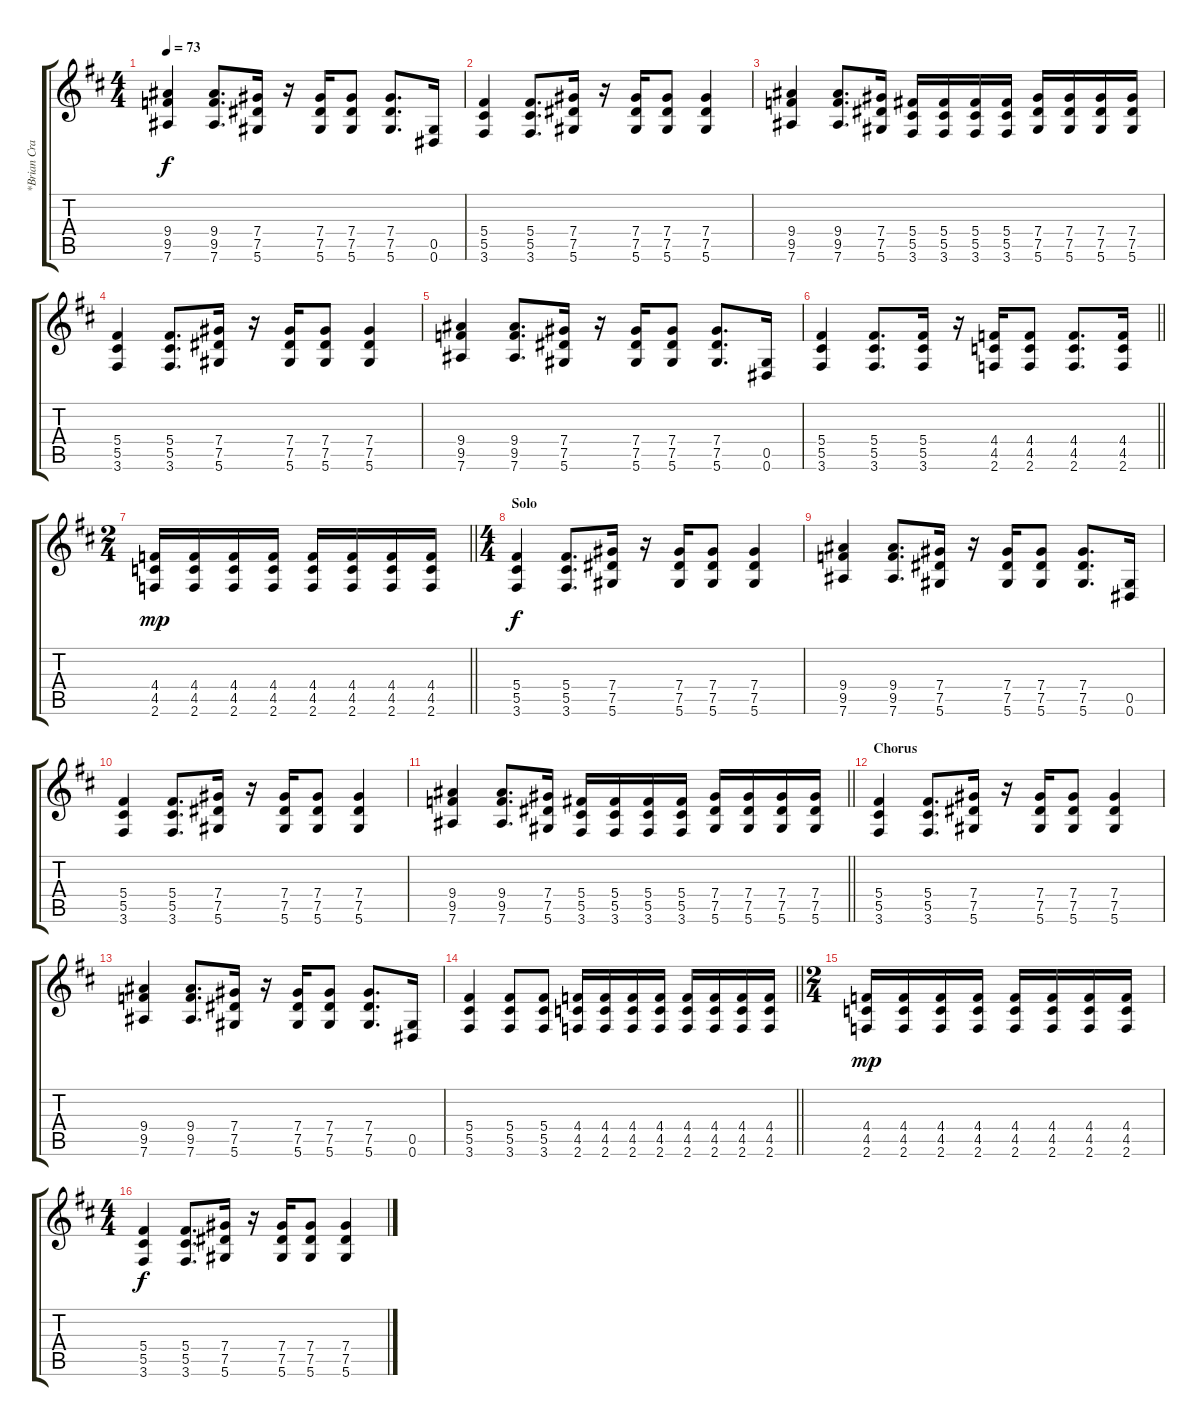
\track ("*Brian Craddock (Rythm Guitar)" "*Brian Cra") {instrument distortionguitar}
\staff {score tabs}
\tuning (Eb4 Bb3 Gb3 Db3 Ab2 Eb2) {hide}
\ts (4 4)
\tempo 73
\clef g2
\ks d
(9.4 9.5 7.6).4{dy f} (9.4 9.5 7.6).8{d} (7.4 7.5 5.6).16 r.16 (7.4 7.5 5.6).16 (7.4 7.5 5.6).8 (7.4 7.5 5.6).8{d} (0.5 0.6).16 |
(5.4 5.5 3.6).4 (5.4 5.5 3.6).8{d} (7.4 7.5 5.6).16 r.16 (7.4 7.5 5.6).16 (7.4 7.5 5.6).8 (7.4 7.5 5.6).4 |
(9.4 9.5 7.6).4 (9.4 9.5 7.6).8{d} (7.4 7.5 5.6).16 (5.4 5.5 3.6).16 (5.4 5.5 3.6).16 (5.4 5.5 3.6).16 (5.4 5.5 3.6).16 (7.4 7.5 5.6).16 (7.4 7.5 5.6).16 (7.4 7.5 5.6).16 (7.4 7.5 5.6).16 |
(5.4 5.5 3.6).4 (5.4 5.5 3.6).8{d} (7.4 7.5 5.6).16 r.16 (7.4 7.5 5.6).16 (7.4 7.5 5.6).8 (7.4 7.5 5.6).4 |
(9.4 9.5 7.6).4 (9.4 9.5 7.6).8{d} (7.4 7.5 5.6).16 r.16 (7.4 7.5 5.6).16 (7.4 7.5 5.6).8 (7.4 7.5 5.6).8{d} (0.5 0.6).16 |
\barLineRight lightlight
(5.4 5.5 3.6).4 (5.4 5.5 3.6).8{d} (5.4 5.5 3.6).16 r.16 (4.4 4.5 2.6).16 (4.4 4.5 2.6).8 (4.4 4.5 2.6).8{d} (4.4 4.5 2.6).16 |
\ts (2 4)
\barLineRight lightlight
(4.4 4.5 2.6).16{dy mp} (4.4 4.5 2.6).16 (4.4 4.5 2.6).16 (4.4 4.5 2.6).16 (4.4 4.5 2.6).16 (4.4 4.5 2.6).16 (4.4 4.5 2.6).16 (4.4 4.5 2.6).16 |
\ts (4 4)
\section ("" "Solo")
(5.4 5.5 3.6).4{dy f instrument distortionguitar} (5.4 5.5 3.6).8{d} (7.4 7.5 5.6).16 r.16 (7.4 7.5 5.6).16 (7.4 7.5 5.6).8 (7.4 7.5 5.6).4 |
(9.4 9.5 7.6).4 (9.4 9.5 7.6).8{d} (7.4 7.5 5.6).16 r.16 (7.4 7.5 5.6).16 (7.4 7.5 5.6).8 (7.4 7.5 5.6).8{d} (0.5 0.6).16 |
(5.4 5.5 3.6).4 (5.4 5.5 3.6).8{d} (7.4 7.5 5.6).16 r.16 (7.4 7.5 5.6).16 (7.4 7.5 5.6).8 (7.4 7.5 5.6).4 |
\barLineRight lightlight
(9.4 9.5 7.6).4 (9.4 9.5 7.6).8{d} (7.4 7.5 5.6).16 (5.4 5.5 3.6).16 (5.4 5.5 3.6).16 (5.4 5.5 3.6).16 (5.4 5.5 3.6).16 (7.4 7.5 5.6).16 (7.4 7.5 5.6).16 (7.4 7.5 5.6).16 (7.4 7.5 5.6).16 |
\section ("" "Chorus")
(5.4 5.5 3.6).4 (5.4 5.5 3.6).8{d} (7.4 7.5 5.6).16 r.16 (7.4 7.5 5.6).16 (7.4 7.5 5.6).8 (7.4 7.5 5.6).4 |
(9.4 9.5 7.6).4 (9.4 9.5 7.6).8{d} (7.4 7.5 5.6).16 r.16 (7.4 7.5 5.6).16 (7.4 7.5 5.6).8 (7.4 7.5 5.6).8{d} (0.5 0.6).16 |
\barLineRight lightlight
(5.4 5.5 3.6).4 (5.4 5.5 3.6).8 (5.4 5.5 3.6).8 (4.4 4.5 2.6).16 (4.4 4.5 2.6).16 (4.4 4.5 2.6).16 (4.4 4.5 2.6).16 (4.4 4.5 2.6).16 (4.4 4.5 2.6).16 (4.4 4.5 2.6).16 (4.4 4.5 2.6).16 |
\ts (2 4)
(4.4 4.5 2.6).16{dy mp} (4.4 4.5 2.6).16 (4.4 4.5 2.6).16 (4.4 4.5 2.6).16 (4.4 4.5 2.6).16 (4.4 4.5 2.6).16 (4.4 4.5 2.6).16 (4.4 4.5 2.6).16 |
\ts (4 4)
(5.4 5.5 3.6).4{dy f instrument distortionguitar} (5.4 5.5 3.6).8{d} (7.4 7.5 5.6).16 r.16 (7.4 7.5 5.6).16 (7.4 7.5 5.6).8 (7.4 7.5 5.6).4
